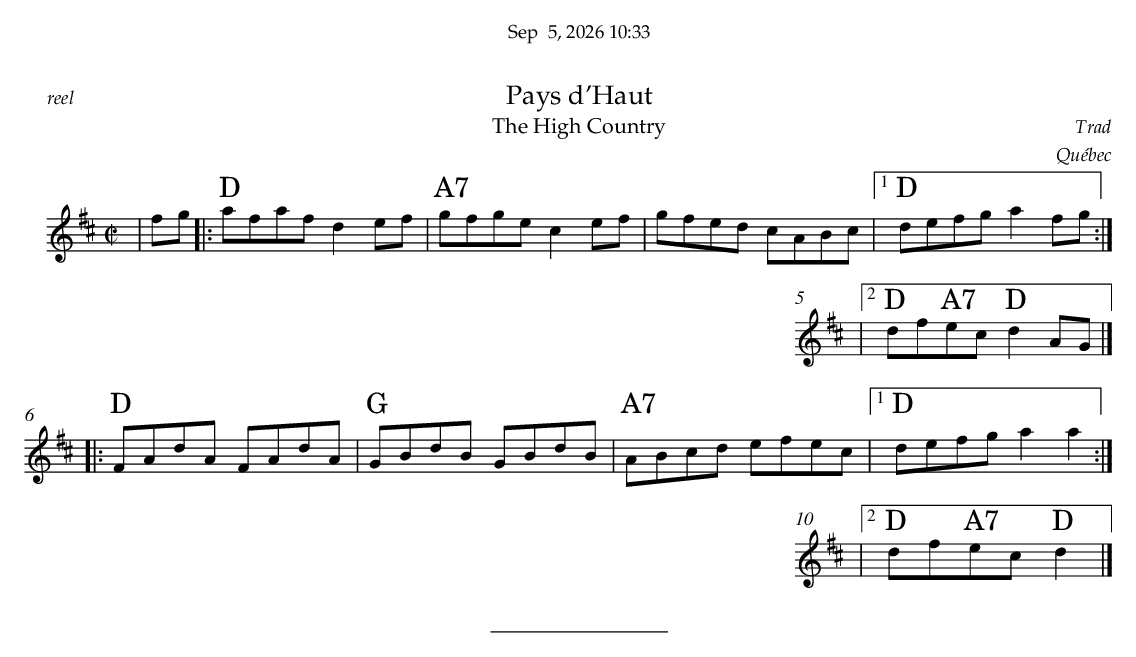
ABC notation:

X:1
T:Pays d'Haut
T:The High Country
C:Trad
O:Québec
M:C|
L:1/8
K:Dmaj
| fg \
|: "D"afaf d2ef |  "A7"gfge c2ef | gfed cABc |1 "D"defg a2 fg:|
|2 "D"df"A7"ec "D"d2 AG|]
|: "D"FAdA FAdA | "G"GBdB GBdB | "A7"ABcd efec |1 "D"defg a2 a2:|
|2 "D"df"A7"ec "D"d2 |]
